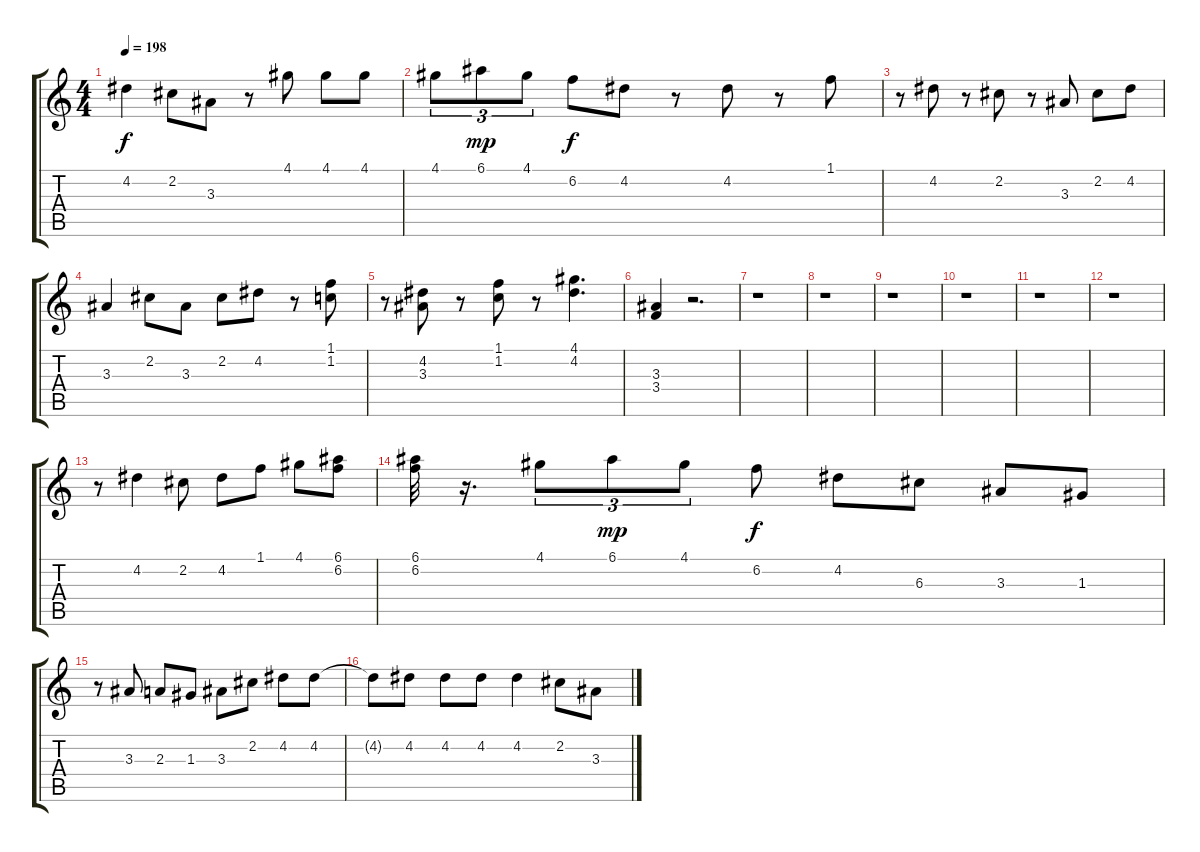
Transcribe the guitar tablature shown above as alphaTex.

\track "" {instrument electricguitarclean}
\staff {score tabs}
\tuning (E4 B3 G3 D3 A2 E2) {hide}
\ts (4 4)
\tempo 198
\clef g2
\ks c
4.2{t}.4{dy f} 2.2.8 3.3.8 r.8 4.1.8 4.1.8 4.1.8 |
4.1.8{tu (3 2)} 6.1.8{tu (3 2) dy mp} 4.1.8{tu (3 2)} 6.2.8{dy f} 4.2.8 r.8 4.2.8 r.8 1.1.8 |
r.8 4.2.8 r.8 2.2.8 r.8 3.3.8 2.2.8 4.2.8 |
3.3.4 2.2.8 3.3.8 2.2.8 4.2.8 r.8 (1.1 1.2).8 |
r.8 (4.2 3.3).8 r.8 (1.1 1.2).8 r.8 (4.1 4.2).4{d} |
(3.3 3.4).4 r.2{d} |
r.1 |
r.1 |
r.1 |
r.1 |
r.1 |
r.1 |
r.8 4.2.4 2.2.8 4.2.8 1.1.8 4.1.8 (6.1 6.2).8 |
(6.1 6.2).32 r.16{d} 4.1.8{tu (3 2)} 6.1.8{tu (3 2) dy mp} 4.1.8{tu (3 2)} 6.2.8{dy f} 4.2.8 6.3.8 3.3.8 1.3.8 |
r.8 3.3.8 2.3.8 1.3.8 3.3.8 2.2.8 4.2.8 4.2.8 |
4.2{t}.8 4.2.8 4.2.8 4.2.8 4.2.4 2.2.8 3.3.8
